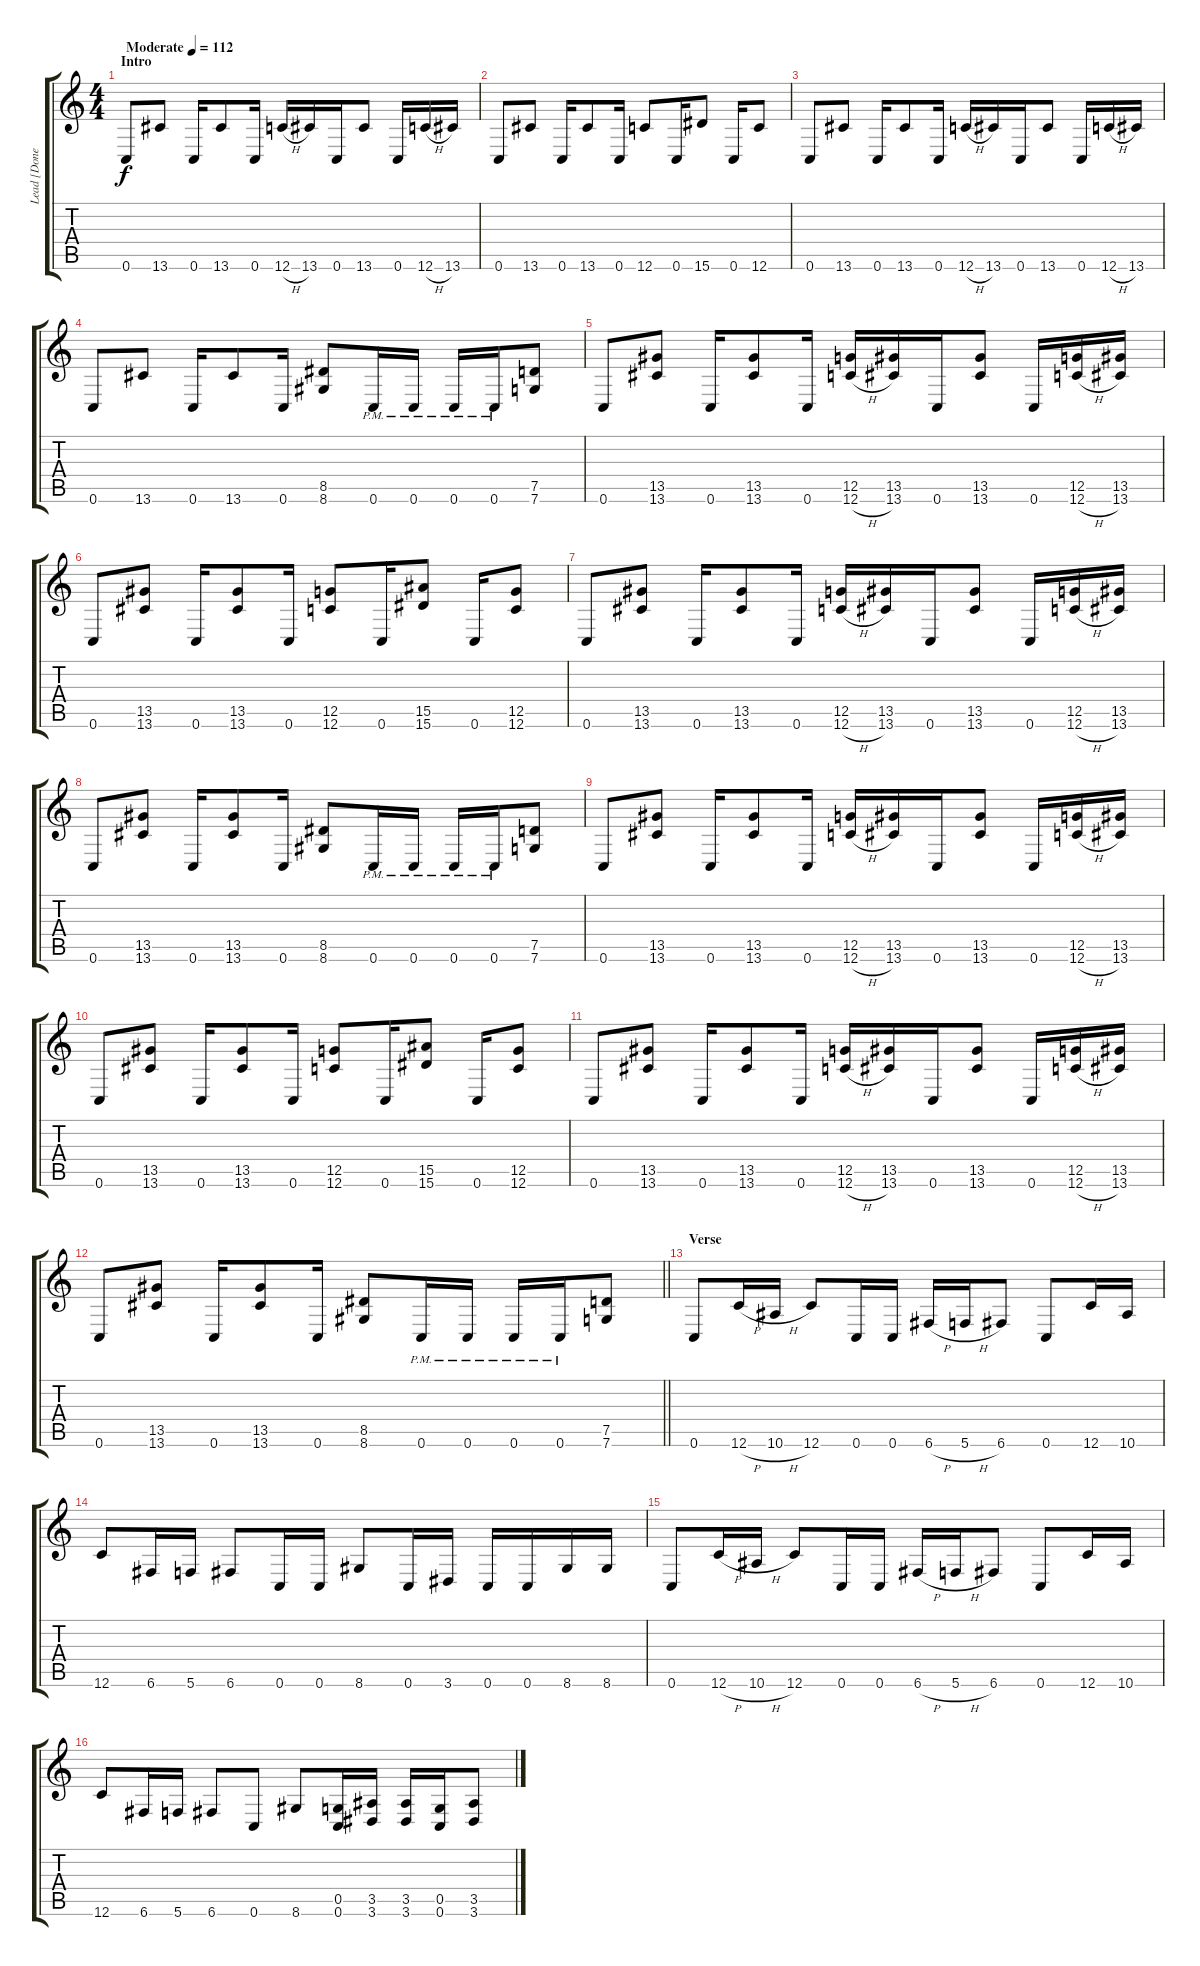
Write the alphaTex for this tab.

\track ("Lead [Donegan]" "Lead [Done") {instrument distortionguitar}
\staff {score tabs}
\tuning (D4 A3 F3 C3 G2 C2) {hide}
\ts (4 4)
\section ("" "Intro")
\tempo (112 "Moderate")
\clef g2
\ks c
0.6.8{dy f instrument distortionguitar} 13.6.8 0.6.16 13.6.8 0.6.16 12.6{h}.16 13.6.16 0.6.16 13.6.8 0.6.16 12.6{h}.16 13.6.16 |
0.6.8 13.6.8 0.6.16 13.6.8 0.6.16 12.6.8 0.6.16 15.6.8 0.6.16 12.6.8 |
0.6.8 13.6.8 0.6.16 13.6.8 0.6.16 12.6{h}.16 13.6.16 0.6.16 13.6.8 0.6.16 12.6{h}.16 13.6.16 |
0.6.8 13.6.8 0.6.16 13.6.8 0.6.16 (8.5 8.6).8 0.6{pm}.16 0.6{pm}.16 0.6{pm}.16 0.6{pm}.16 (7.5 7.6).8 |
0.6.8 (13.5 13.6).8 0.6.16 (13.5 13.6).8 0.6.16 (12.5 12.6{h}).16 (13.5 13.6).16 0.6.16 (13.5 13.6).8 0.6.16 (12.5 12.6{h}).16 (13.5 13.6).16 |
0.6.8 (13.5 13.6).8 0.6.16 (13.5 13.6).8 0.6.16 (12.5 12.6).8 0.6.16 (15.5 15.6).8 0.6.16 (12.5 12.6).8 |
0.6.8 (13.5 13.6).8 0.6.16 (13.5 13.6).8 0.6.16 (12.5 12.6{h}).16 (13.5 13.6).16 0.6.16 (13.5 13.6).8 0.6.16 (12.5 12.6{h}).16 (13.5 13.6).16 |
0.6.8 (13.5 13.6).8 0.6.16 (13.5 13.6).8 0.6.16 (8.5 8.6).8 0.6{pm}.16 0.6{pm}.16 0.6{pm}.16 0.6{pm}.16 (7.5 7.6).8 |
0.6.8 (13.5 13.6).8 0.6.16 (13.5 13.6).8 0.6.16 (12.5 12.6{h}).16 (13.5 13.6).16 0.6.16 (13.5 13.6).8 0.6.16 (12.5 12.6{h}).16 (13.5 13.6).16 |
0.6.8 (13.5 13.6).8 0.6.16 (13.5 13.6).8 0.6.16 (12.5 12.6).8 0.6.16 (15.5 15.6).8 0.6.16 (12.5 12.6).8 |
0.6.8 (13.5 13.6).8 0.6.16 (13.5 13.6).8 0.6.16 (12.5 12.6{h}).16 (13.5 13.6).16 0.6.16 (13.5 13.6).8 0.6.16 (12.5 12.6{h}).16 (13.5 13.6).16 |
\barLineRight lightlight
0.6.8 (13.5 13.6).8 0.6.16 (13.5 13.6).8 0.6.16 (8.5 8.6).8 0.6{pm}.16 0.6{pm}.16 0.6{pm}.16 0.6{pm}.16 (7.5 7.6).8 |
\section ("" "Verse")
0.6.8 12.6{h}.16 10.6{h}.16 12.6.8 0.6.16 0.6.16 6.6{h}.16 5.6{h}.16 6.6.8 0.6.8 12.6.16 10.6.16 |
12.6.8 6.6.16 5.6.16 6.6.8 0.6.16 0.6.16 8.6.8 0.6.16 3.6.16 0.6.16 0.6.16 8.6.16 8.6.16 |
0.6.8 12.6{h}.16 10.6{h}.16 12.6.8 0.6.16 0.6.16 6.6{h}.16 5.6{h}.16 6.6.8 0.6.8 12.6.16 10.6.16 |
12.6.8 6.6.16 5.6.16 6.6.8 0.6.8 8.6.8 (0.5 0.6).16 (3.5 3.6).16 (3.5 3.6).16 (0.5 0.6).16 (3.5 3.6).8
